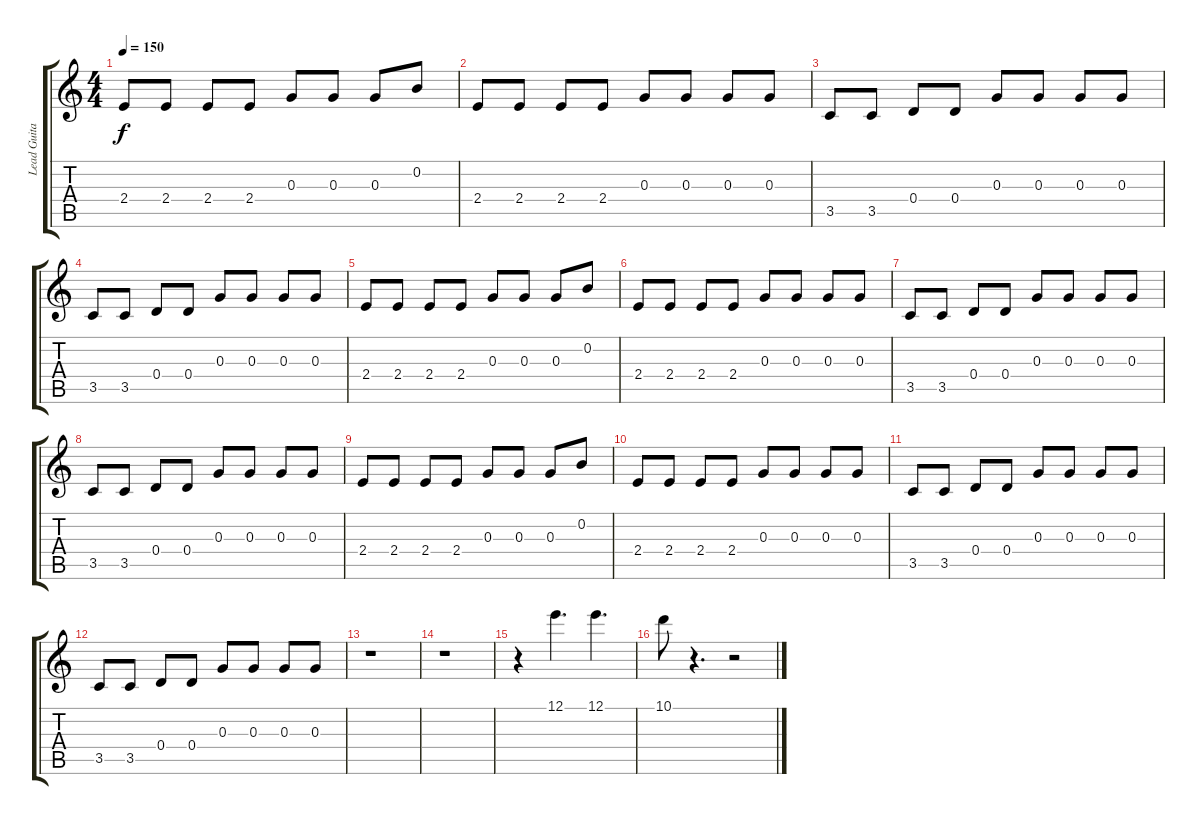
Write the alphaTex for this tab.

\track ("Lead Guitar" "Lead Guita") {instrument electricguitarclean}
\staff {score tabs}
\tuning (E4 B3 G3 D3 A2 E2) {hide}
\ts (4 4)
\tempo 150
\clef g2
\ks c
2.4.8{dy f} 2.4.8 2.4.8 2.4.8 0.3.8 0.3.8 0.3.8 0.2.8 |
2.4.8 2.4.8 2.4.8 2.4.8 0.3.8 0.3.8 0.3.8 0.3.8 |
3.5.8 3.5.8 0.4.8 0.4.8 0.3.8 0.3.8 0.3.8 0.3.8 |
3.5.8 3.5.8 0.4.8 0.4.8 0.3.8 0.3.8 0.3.8 0.3.8 |
2.4.8 2.4.8 2.4.8 2.4.8 0.3.8 0.3.8 0.3.8 0.2.8 |
2.4.8 2.4.8 2.4.8 2.4.8 0.3.8 0.3.8 0.3.8 0.3.8 |
3.5.8 3.5.8 0.4.8 0.4.8 0.3.8 0.3.8 0.3.8 0.3.8 |
3.5.8 3.5.8 0.4.8 0.4.8 0.3.8 0.3.8 0.3.8 0.3.8 |
2.4.8 2.4.8 2.4.8 2.4.8 0.3.8 0.3.8 0.3.8 0.2.8 |
2.4.8 2.4.8 2.4.8 2.4.8 0.3.8 0.3.8 0.3.8 0.3.8 |
3.5.8 3.5.8 0.4.8 0.4.8 0.3.8 0.3.8 0.3.8 0.3.8 |
3.5.8 3.5.8 0.4.8 0.4.8 0.3.8 0.3.8 0.3.8 0.3.8 |
r.1 |
r.1 |
r.4 12.1.4{d} 12.1.4{d} |
10.1.8 r.4{d} r.2
